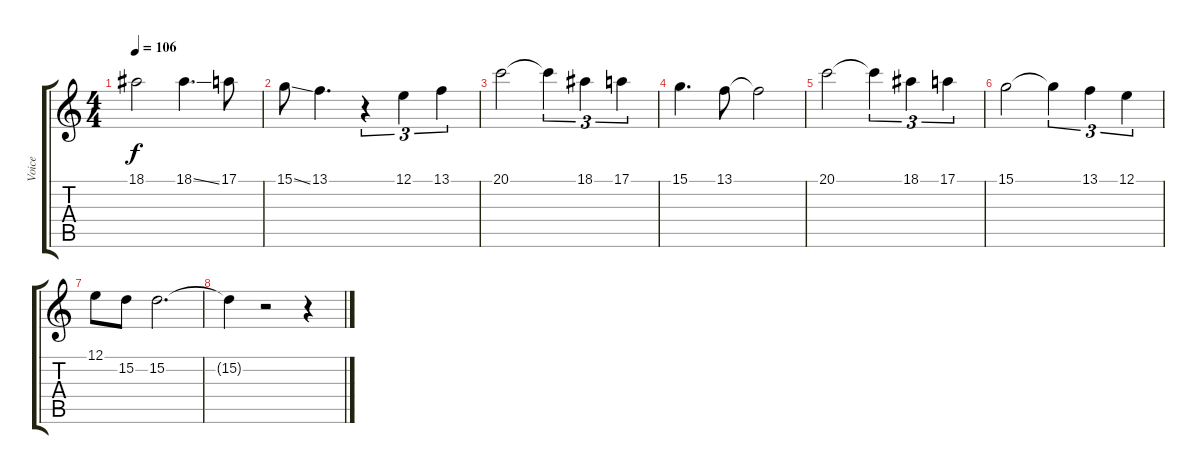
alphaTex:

\track ("Voice" "Voice") {instrument lead2sawtooth}
\staff {score tabs}
\tuning (E4 B3 G3 D3 A2 E2) {hide}
\ts (4 4)
\tempo 106
\clef g2
\ks c
18.1.2{dy f} 18.1{ss}.4{d} 17.1.8 |
15.1{ss}.8 13.1.4{d} r.4{tu (3 2)} 12.1.4{tu (3 2)} 13.1.4{tu (3 2)} |
20.1.2 20.1{t}.4{tu (3 2)} 18.1.4{tu (3 2)} 17.1.4{tu (3 2)} |
15.1.4{d} 13.1.8 13.1{t}.2 |
20.1.2 20.1{t}.4{tu (3 2)} 18.1.4{tu (3 2)} 17.1.4{tu (3 2)} |
15.1.2 15.1{t}.4{tu (3 2)} 13.1.4{tu (3 2)} 12.1.4{tu (3 2)} |
12.1.8 15.2.8 15.2.2{d} |
15.2{t}.4 r.2 r.4
